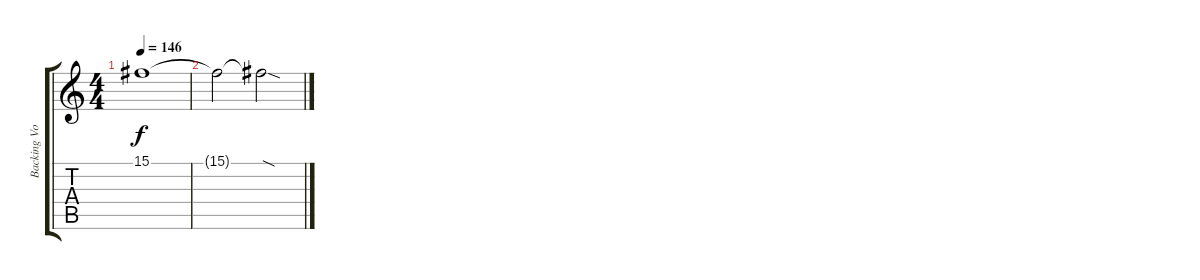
\track ("Backing Vocals 2" "Backing Vo") {instrument lead1square}
\staff {score tabs}
\tuning (Eb4 Bb3 Gb3 Db3 Ab2 Eb2) {hide}
\ts (4 4)
\tempo 146
\clef g2
\ks c
15.1{t}.1{dy f} |
15.1{t}.2 15.1{sod t}.2
